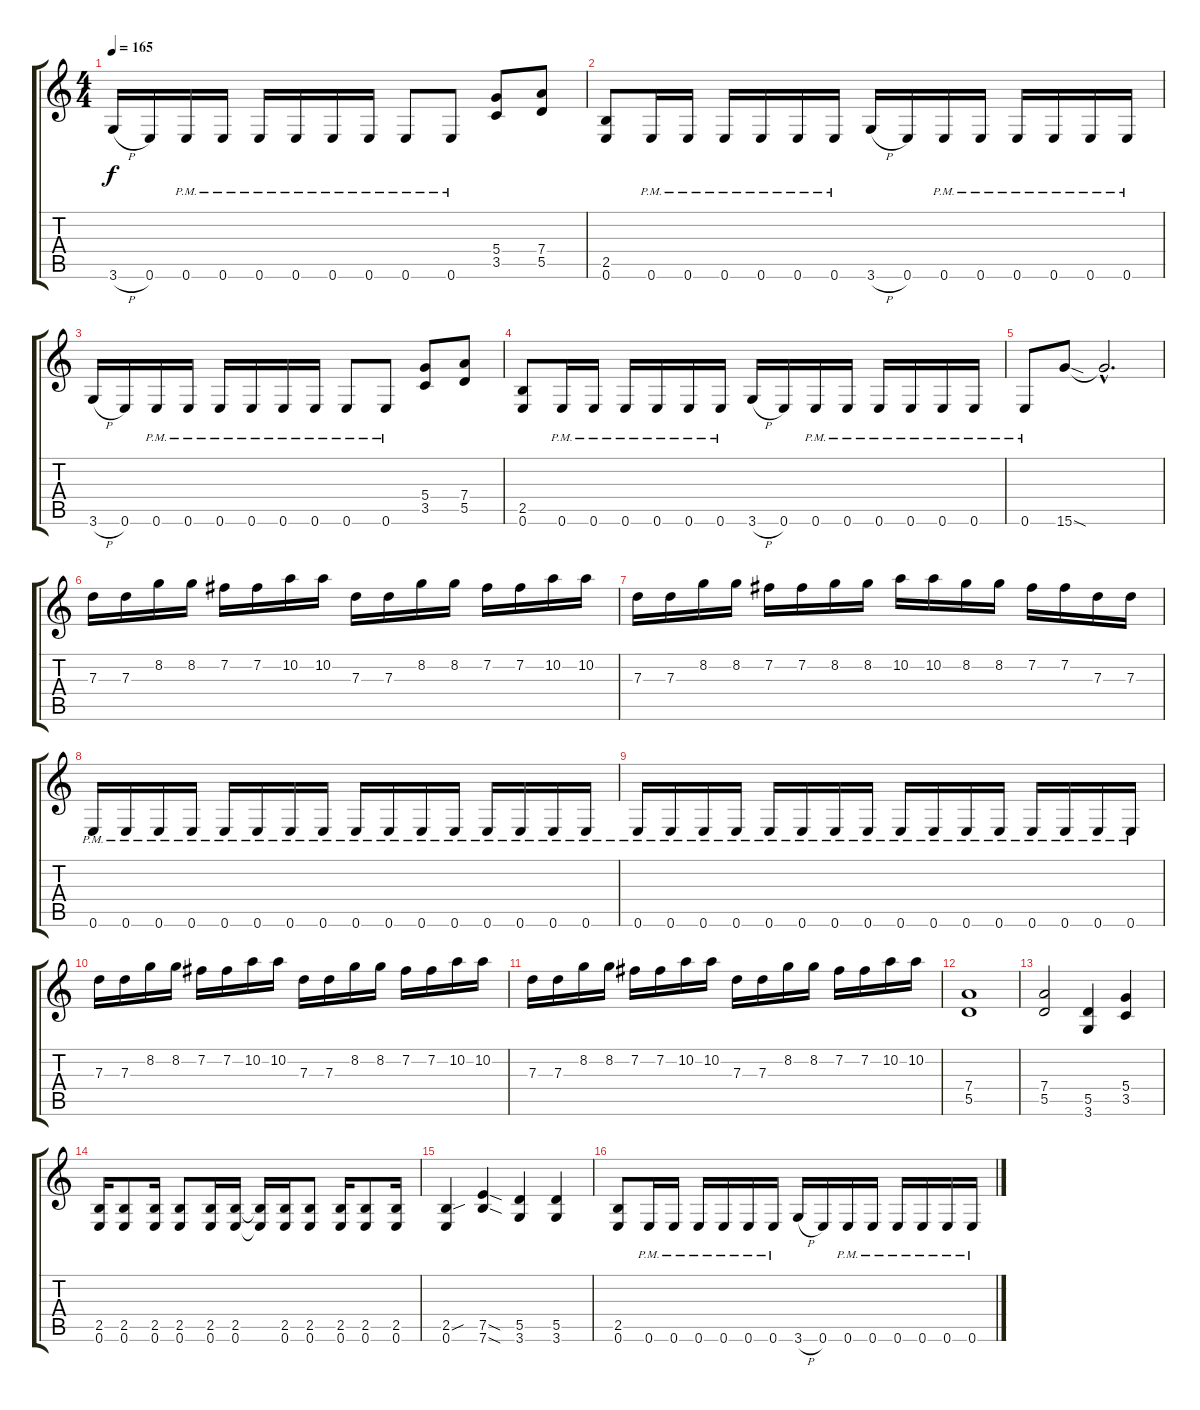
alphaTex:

\track "" {instrument distortionguitar}
\staff {score tabs}
\tuning (E4 B3 G3 D3 A2 E2) {hide}
\ts (4 4)
\tempo 165
\clef g2
\ks c
3.6{h}.16{dy f} 0.6.16 0.6{pm}.16 0.6{pm}.16 0.6{pm}.16 0.6{pm}.16 0.6{pm}.16 0.6{pm}.16 0.6{pm}.8 0.6{pm}.8 (5.4 3.5).8 (7.4 5.5).8 |
(2.5 0.6).8 0.6{pm}.16 0.6{pm}.16 0.6{pm}.16 0.6{pm}.16 0.6{pm}.16 0.6{pm}.16 3.6{h}.16 0.6.16 0.6{pm}.16 0.6{pm}.16 0.6{pm}.16 0.6{pm}.16 0.6{pm}.16 0.6{pm}.16 |
3.6{h}.16 0.6.16 0.6{pm}.16 0.6{pm}.16 0.6{pm}.16 0.6{pm}.16 0.6{pm}.16 0.6{pm}.16 0.6{pm}.8 0.6{pm}.8 (5.4 3.5).8 (7.4 5.5).8 |
(2.5 0.6).8 0.6{pm}.16 0.6{pm}.16 0.6{pm}.16 0.6{pm}.16 0.6{pm}.16 0.6{pm}.16 3.6{h}.16 0.6.16 0.6{pm}.16 0.6{pm}.16 0.6{pm}.16 0.6{pm}.16 0.6{pm}.16 0.6{pm}.16 |
0.6{pm}.8 15.6{sod}.8 15.6{hac t}.2{d} |
7.3.16 7.3.16 8.2.16 8.2.16 7.2.16 7.2.16 10.2.16 10.2.16 7.3.16 7.3.16 8.2.16 8.2.16 7.2.16 7.2.16 10.2.16 10.2.16 |
7.3.16 7.3.16 8.2.16 8.2.16 7.2.16 7.2.16 8.2.16 8.2.16 10.2.16 10.2.16 8.2.16 8.2.16 7.2.16 7.2.16 7.3.16 7.3.16 |
0.6{pm}.16 0.6{pm}.16 0.6{pm}.16 0.6{pm}.16 0.6{pm}.16 0.6{pm}.16 0.6{pm}.16 0.6{pm}.16 0.6{pm}.16 0.6{pm}.16 0.6{pm}.16 0.6{pm}.16 0.6{pm}.16 0.6{pm}.16 0.6{pm}.16 0.6{pm}.16 |
0.6{pm}.16 0.6{pm}.16 0.6{pm}.16 0.6{pm}.16 0.6{pm}.16 0.6{pm}.16 0.6{pm}.16 0.6{pm}.16 0.6{pm}.16 0.6{pm}.16 0.6{pm}.16 0.6{pm}.16 0.6{pm}.16 0.6{pm}.16 0.6{pm}.16 0.6{pm}.16 |
7.3.16 7.3.16 8.2.16 8.2.16 7.2.16 7.2.16 10.2.16 10.2.16 7.3.16 7.3.16 8.2.16 8.2.16 7.2.16 7.2.16 10.2.16 10.2.16 |
7.3.16 7.3.16 8.2.16 8.2.16 7.2.16 7.2.16 10.2.16 10.2.16 7.3.16 7.3.16 8.2.16 8.2.16 7.2.16 7.2.16 10.2.16 10.2.16 |
(7.4 5.5).1 |
(7.4 5.5).2 (5.5 3.6).4 (5.4 3.5).4 |
(2.5 0.6).16 (2.5 0.6).8 (2.5 0.6).16 (2.5 0.6).8 (2.5 0.6).16 (2.5 0.6).16 (2.5{t} 0.6{t}).16 (2.5 0.6).16 (2.5 0.6).8 (2.5 0.6).16 (2.5 0.6).8 (2.5 0.6).16 |
(2.5{sou} 0.6).4 (7.5{sod} 7.6{sod}).4 (5.5 3.6).4 (5.5 3.6).4 |
(2.5 0.6).8 0.6{pm}.16 0.6{pm}.16 0.6{pm}.16 0.6{pm}.16 0.6{pm}.16 0.6{pm}.16 3.6{h}.16 0.6.16 0.6{pm}.16 0.6{pm}.16 0.6{pm}.16 0.6{pm}.16 0.6{pm}.16 0.6{pm}.16
